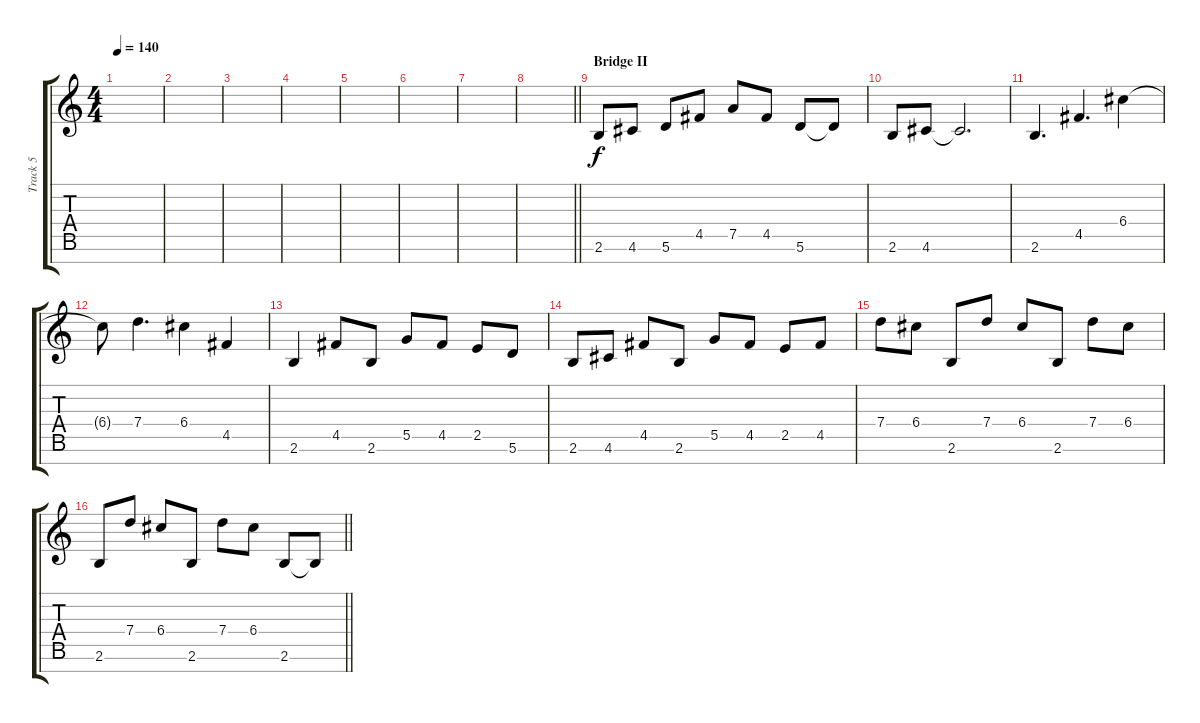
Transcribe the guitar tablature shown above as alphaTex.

\track ("Track 5" "Track 5") {instrument electricguitarjazz}
\staff {score tabs}
\tuning (A4 E4 C4 G3 D3 A2 D2) {hide}
\ts (4 4)
\tempo 140
\clef g2
\ks c
|
|
|
|
|
|
|
\barLineRight lightlight
|
\section ("" "Bridge II")
2.6.8 4.6.8 5.6.8 4.5.8 7.5.8 4.5.8 5.6.8 5.6{t}.8 |
2.6.8 4.6.8 4.6{t}.2{d} |
2.6.4{d} 4.5.4{d} 6.4.4 |
6.4{t}.8 7.4.4{d} 6.4.4 4.5.4 |
2.6.4 4.5.8 2.6.8 5.5.8 4.5.8 2.5.8 5.6.8 |
2.6.8 4.6.8 4.5.8 2.6.8 5.5.8 4.5.8 2.5.8 4.5.8 |
7.4.8 6.4.8 2.6.8 7.4.8 6.4.8 2.6.8 7.4.8 6.4.8 |
\barLineRight lightlight
2.6.8 7.4.8 6.4.8 2.6.8 7.4.8 6.4.8 2.6.8 2.6{t}.8
